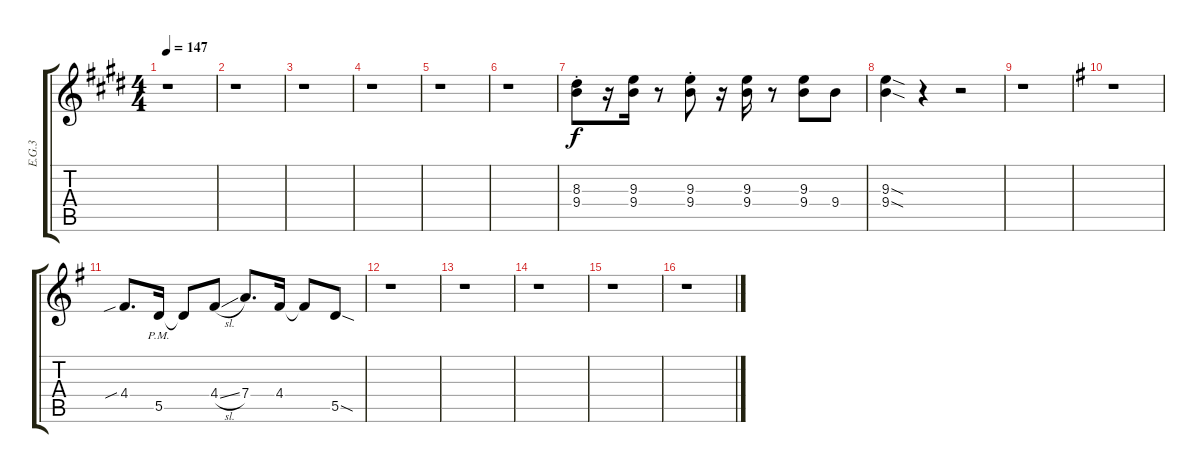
\track ("E.G.3" "E.G.3") {instrument distortionguitar}
\staff {score tabs}
\tuning (E4 B3 G3 D3 A2 E2) {hide}
\ts (4 4)
\tempo 147
\clef g2
\ks c#minor
r.1{dy f} |
r.1 |
r.1 |
r.1 |
r.1 |
r.1 |
(8.3{st} 9.4{st}).8 r.16 (9.3 9.4).16 r.8 (9.3{st} 9.4{st}).8 r.16 (9.3 9.4).16 r.8 (9.3 9.4).8 9.4.8 |
(9.3{sod} 9.4{sod}).4 r.4 r.2 |
r.1 |
\ks g
r.1 |
4.4{sib}.8{d} 5.5{pm}.16 5.5{t}.8 4.4{sl}.8 7.4.8{d} 4.4.16 4.4{t}.8 5.5{sod}.8 |
r.1 |
r.1 |
r.1 |
r.1 |
r.1
